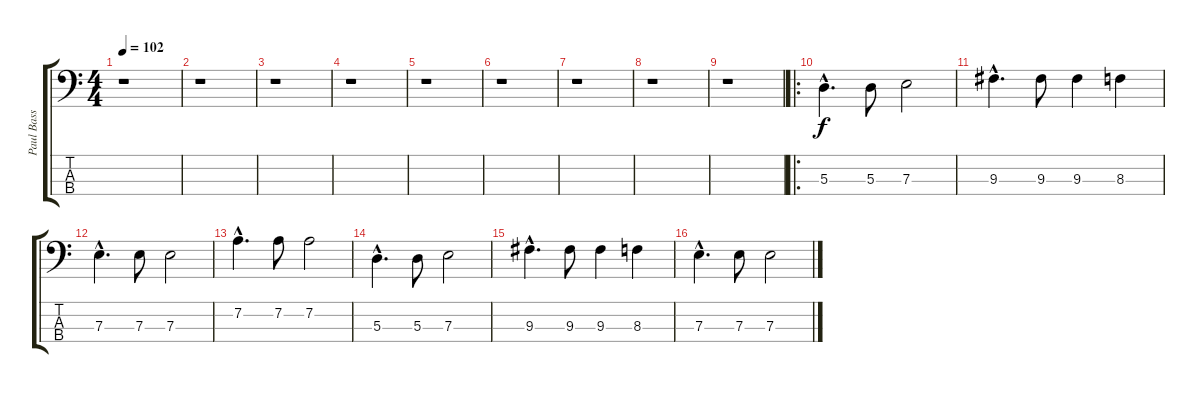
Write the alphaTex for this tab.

\track ("Paul Bass" "Paul Bass") {instrument electricbasspick}
\staff {score tabs}
\tuning (G2 D2 A1 E1) {hide}
\ts (4 4)
\tempo 102
\clef f4
\ks c
r.1{dy f instrument electricbasspick} |
r.1 |
r.1 |
r.1 |
r.1 |
r.1 |
r.1 |
r.1 |
r.1 |
\ro
5.3{hac}.4{d} 5.3.8 7.3.2 |
9.3{hac}.4{d} 9.3.8 9.3.4 8.3.4 |
7.3{hac}.4{d} 7.3.8 7.3.2 |
7.2{hac}.4{d} 7.2.8 7.2.2 |
5.3{hac}.4{d} 5.3.8 7.3.2 |
9.3{hac}.4{d} 9.3.8 9.3.4 8.3.4 |
7.3{hac}.4{d} 7.3.8 7.3.2
